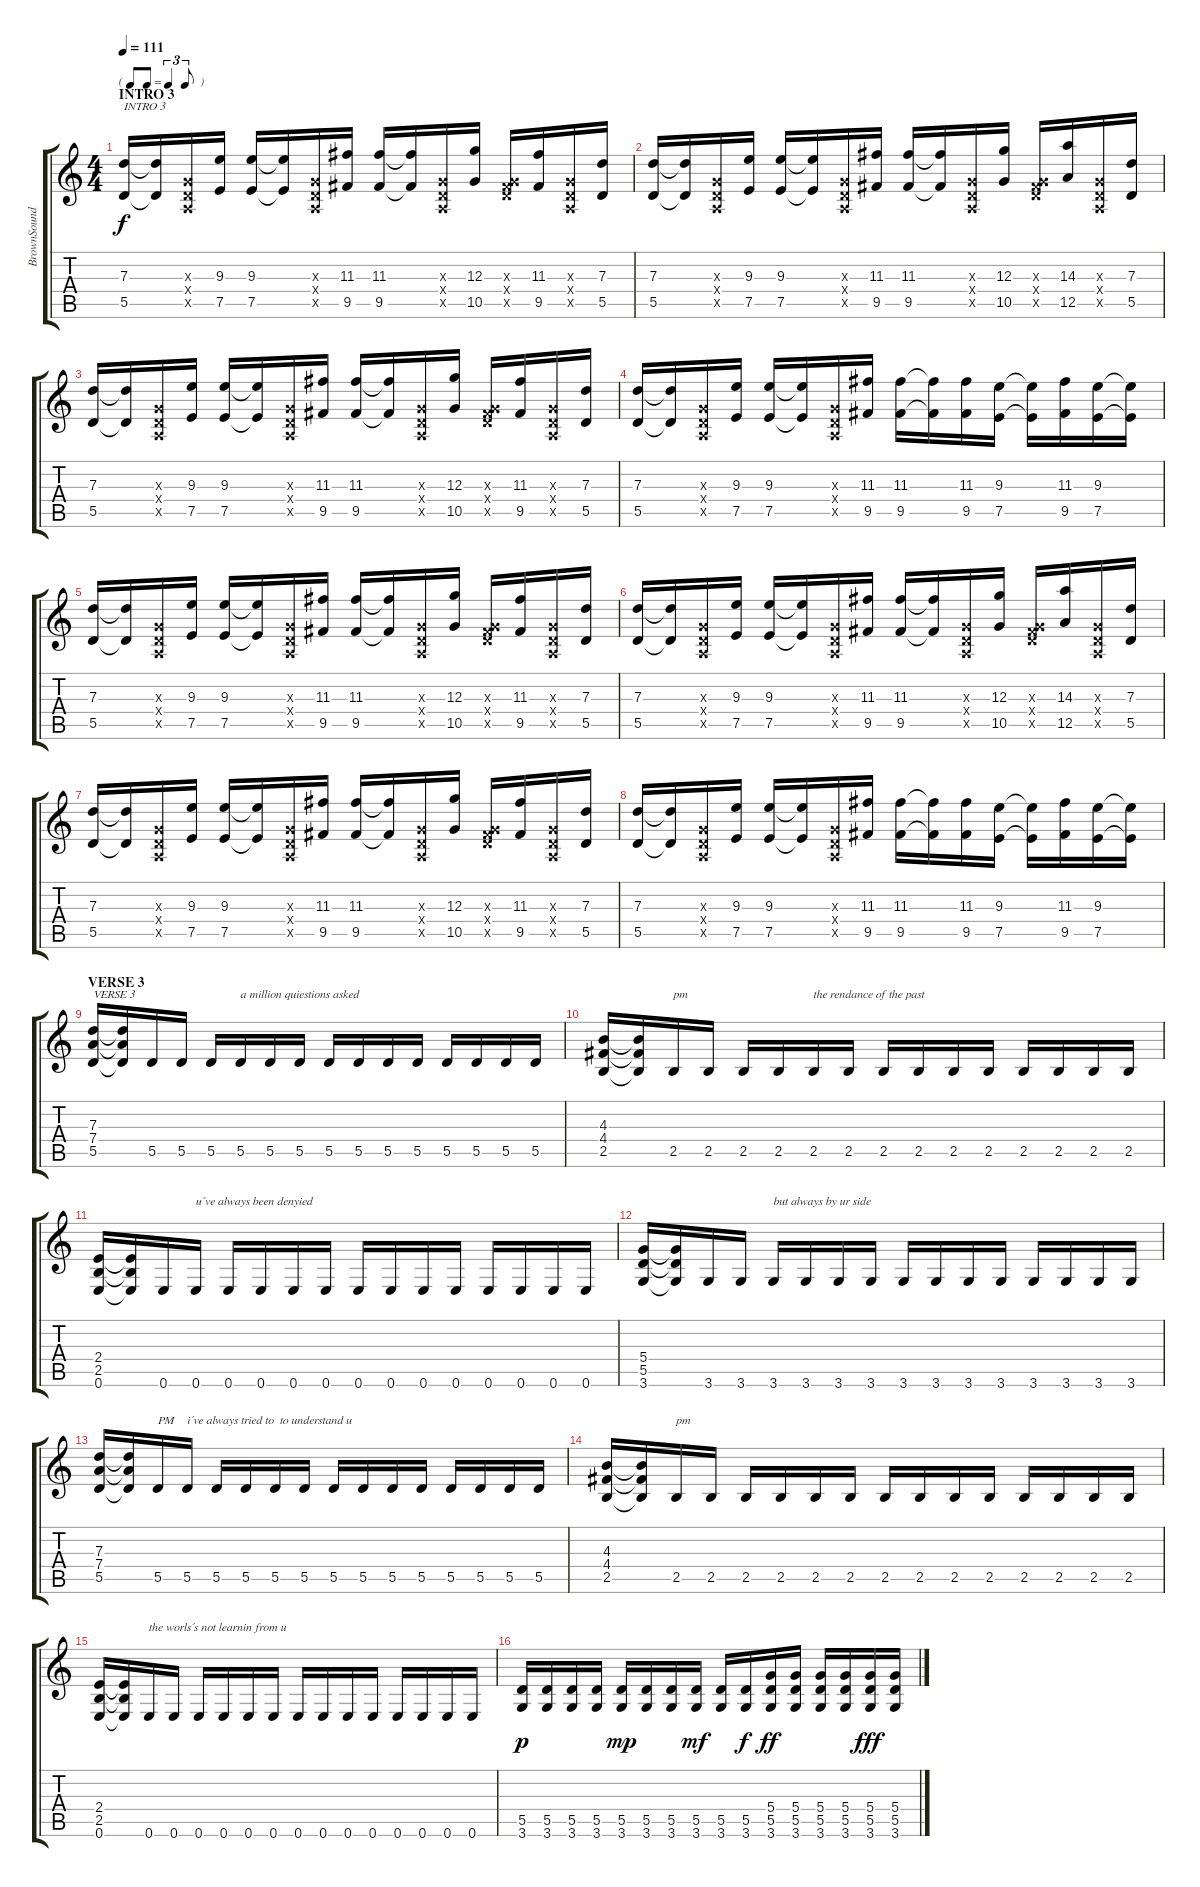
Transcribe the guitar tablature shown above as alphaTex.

\track ("BrownSound" "BrownSound") {instrument distortionguitar}
\staff {score tabs}
\tuning (E4 B3 G3 D3 A2 E2) {hide}
\ts (4 4)
\tf triplet8th
\section ("" "INTRO 3")
\tempo 111
\clef g2
\ks c
(7.3 5.5).16{txt "INTRO 3" dy f volume 12 instrument distortionguitar} (7.3{t} 5.5{t}).16 (0.3{x} 0.4{x} 0.5{x}).16 (9.3 7.5).16 (9.3 7.5).16 (9.3{t} 7.5{t}).16 (0.3{x} 0.4{x} 0.5{x}).16 (11.3 9.5).16 (11.3 9.5).16 (11.3{t} 9.5{t}).16 (0.3{x} 0.4{x} 0.5{x}).16 (12.3 10.5).16 (0.3{x} 0.4{x} 9.5{x}).16 (11.3 9.5).16 (0.3{x} 0.4{x} 0.5{x}).16 (7.3 5.5).16 |
(7.3 5.5).16 (7.3{t} 5.5{t}).16 (0.3{x} 0.4{x} 0.5{x}).16 (9.3 7.5).16 (9.3 7.5).16 (9.3{t} 7.5{t}).16 (0.3{x} 0.4{x} 0.5{x}).16 (11.3 9.5).16 (11.3 9.5).16 (11.3{t} 9.5{t}).16 (0.3{x} 0.4{x} 0.5{x}).16 (12.3 10.5).16 (0.3{x} 0.4{x} 9.5{x}).16 (14.3 12.5).16 (0.3{x} 0.4{x} 0.5{x}).16 (7.3 5.5).16 |
(7.3 5.5).16 (7.3{t} 5.5{t}).16 (0.3{x} 0.4{x} 0.5{x}).16 (9.3 7.5).16 (9.3 7.5).16 (9.3{t} 7.5{t}).16 (0.3{x} 0.4{x} 0.5{x}).16 (11.3 9.5).16 (11.3 9.5).16 (11.3{t} 9.5{t}).16 (0.3{x} 0.4{x} 0.5{x}).16 (12.3 10.5).16 (0.3{x} 0.4{x} 9.5{x}).16 (11.3 9.5).16 (0.3{x} 0.4{x} 0.5{x}).16 (7.3 5.5).16 |
(7.3 5.5).16 (7.3{t} 5.5{t}).16 (0.3{x} 0.4{x} 0.5{x}).16 (9.3 7.5).16 (9.3 7.5).16 (9.3{t} 7.5{t}).16 (0.3{x} 0.4{x} 0.5{x}).16 (11.3 9.5).16 (11.3 9.5).16 (11.3{t} 9.5{t}).16 (11.3 9.5).16 (9.3 7.5).16 (9.3{t} 7.5{t}).16 (11.3 9.5).16 (9.3 7.5).16 (9.3{t} 7.5{t}).16 |
(7.3 5.5).16 (7.3{t} 5.5{t}).16 (0.3{x} 0.4{x} 0.5{x}).16 (9.3 7.5).16 (9.3 7.5).16 (9.3{t} 7.5{t}).16 (0.3{x} 0.4{x} 0.5{x}).16 (11.3 9.5).16 (11.3 9.5).16 (11.3{t} 9.5{t}).16 (0.3{x} 0.4{x} 0.5{x}).16 (12.3 10.5).16 (0.3{x} 0.4{x} 9.5{x}).16 (11.3 9.5).16 (0.3{x} 0.4{x} 0.5{x}).16 (7.3 5.5).16 |
(7.3 5.5).16 (7.3{t} 5.5{t}).16 (0.3{x} 0.4{x} 0.5{x}).16 (9.3 7.5).16 (9.3 7.5).16 (9.3{t} 7.5{t}).16 (0.3{x} 0.4{x} 0.5{x}).16 (11.3 9.5).16 (11.3 9.5).16 (11.3{t} 9.5{t}).16 (0.3{x} 0.4{x} 0.5{x}).16 (12.3 10.5).16 (0.3{x} 0.4{x} 9.5{x}).16 (14.3 12.5).16 (0.3{x} 0.4{x} 0.5{x}).16 (7.3 5.5).16 |
(7.3 5.5).16 (7.3{t} 5.5{t}).16 (0.3{x} 0.4{x} 0.5{x}).16 (9.3 7.5).16 (9.3 7.5).16 (9.3{t} 7.5{t}).16 (0.3{x} 0.4{x} 0.5{x}).16 (11.3 9.5).16 (11.3 9.5).16 (11.3{t} 9.5{t}).16 (0.3{x} 0.4{x} 0.5{x}).16 (12.3 10.5).16 (0.3{x} 0.4{x} 9.5{x}).16 (11.3 9.5).16 (0.3{x} 0.4{x} 0.5{x}).16 (7.3 5.5).16 |
(7.3 5.5).16 (7.3{t} 5.5{t}).16 (0.3{x} 0.4{x} 0.5{x}).16 (9.3 7.5).16 (9.3 7.5).16 (9.3{t} 7.5{t}).16 (0.3{x} 0.4{x} 0.5{x}).16 (11.3 9.5).16 (11.3 9.5).16 (11.3{t} 9.5{t}).16 (11.3 9.5).16 (9.3 7.5).16 (9.3{t} 7.5{t}).16 (11.3 9.5).16 (9.3 7.5).16 (9.3{t} 7.5{t}).16 |
\section ("" "VERSE 3")
(7.3 7.4 5.5).16{txt "VERSE 3"} (7.3{t} 7.4{t} 5.5{t}).16 5.5.16{instrument electricguitarmuted} 5.5.16 5.5.16 5.5.16{txt "a million quiestions asked"} 5.5.16 5.5.16 5.5.16 5.5.16 5.5.16 5.5.16 5.5.16 5.5.16 5.5.16 5.5.16 |
(4.3 4.4 2.5).16{instrument distortionguitar} (4.3{t} 4.4{t} 2.5{t}).16 2.5.16{txt "pm" instrument electricguitarmuted} 2.5.16 2.5.16 2.5.16 2.5.16{txt "the rendance of the past"} 2.5.16 2.5.16 2.5.16 2.5.16 2.5.16 2.5.16 2.5.16 2.5.16 2.5.16 |
(2.4 2.5 0.6).16{instrument distortionguitar} (2.4{t} 2.5{t} 0.6{t}).16{instrument electricguitarmuted} 0.6.16 0.6.16{txt "u´ve always been denyied"} 0.6.16 0.6.16 0.6.16 0.6.16 0.6.16 0.6.16 0.6.16 0.6.16 0.6.16 0.6.16 0.6.16 0.6.16 |
(5.4 5.5 3.6).16{instrument distortionguitar} (5.4{t} 5.5{t} 3.6{t}).16{instrument electricguitarmuted} 3.6.16 3.6.16 3.6.16{txt "but always by ur side"} 3.6.16 3.6.16 3.6.16 3.6.16 3.6.16 3.6.16 3.6.16 3.6.16 3.6.16 3.6.16 3.6.16 |
(7.3 7.4 5.5).16{instrument distortionguitar} (7.3{t} 7.4{t} 5.5{t}).16 5.5.16{txt "PM" instrument electricguitarmuted} 5.5.16{txt "i´ve always tried to  to understand u"} 5.5.16 5.5.16 5.5.16 5.5.16 5.5.16 5.5.16 5.5.16 5.5.16 5.5.16 5.5.16 5.5.16 5.5.16 |
(4.3 4.4 2.5).16{instrument distortionguitar} (4.3{t} 4.4{t} 2.5{t}).16 2.5.16{txt "pm" instrument electricguitarmuted} 2.5.16 2.5.16 2.5.16 2.5.16 2.5.16 2.5.16 2.5.16 2.5.16 2.5.16 2.5.16 2.5.16 2.5.16 2.5.16 |
(2.4 2.5 0.6).16{instrument distortionguitar} (2.4{t} 2.5{t} 0.6{t}).16{instrument electricguitarmuted} 0.6.16{txt "the worls´s not learnin from u"} 0.6.16 0.6.16 0.6.16 0.6.16 0.6.16 0.6.16 0.6.16 0.6.16 0.6.16 0.6.16 0.6.16 0.6.16 0.6.16 |
(5.5 3.6).16{dy p instrument distortionguitar} (5.5 3.6).16 (5.5 3.6).16 (5.5 3.6).16 (5.5 3.6).16{dy mp} (5.5 3.6).16 (5.5 3.6).16 (5.5 3.6).16{dy mf} (5.5 3.6).16 (5.5 3.6).16{dy f} (5.4 5.5 3.6).16{dy ff} (5.4 5.5 3.6).16 (5.4 5.5 3.6).16 (5.4 5.5 3.6).16 (5.4 5.5 3.6).16{dy fff} (5.4 5.5 3.6).16
